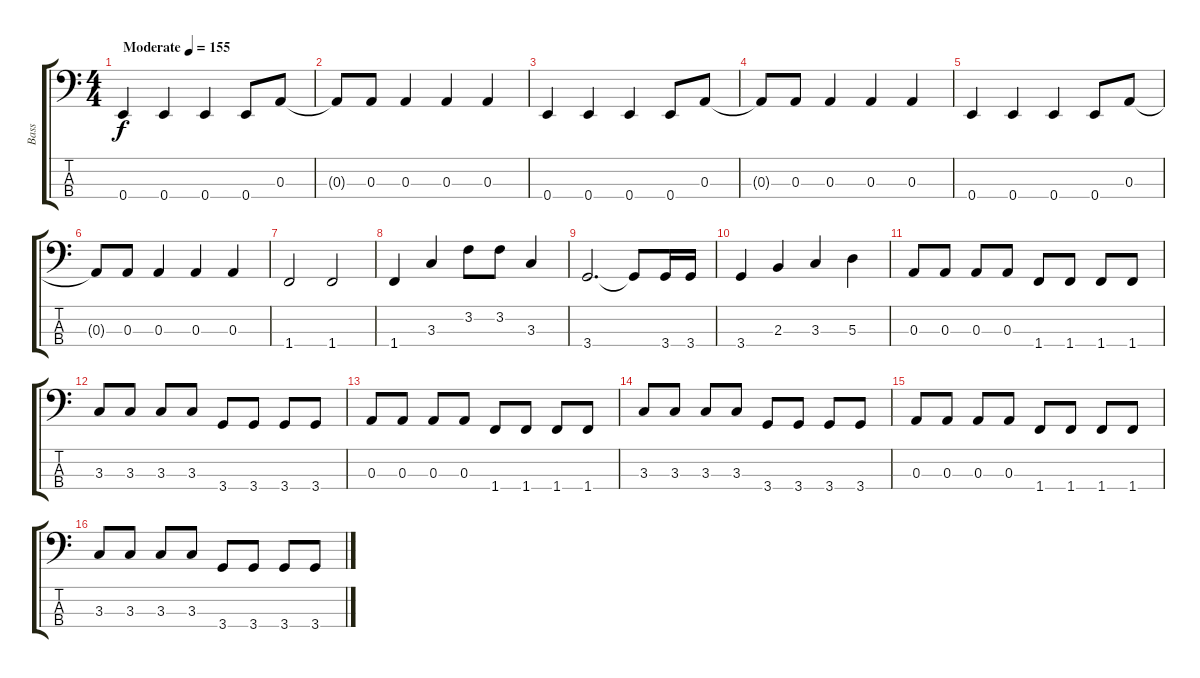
\track ("Bass" "Bass") {instrument electricbasspick}
\staff {score tabs}
\tuning (G2 D2 A1 E1) {hide}
\ts (4 4)
\tempo (155 "Moderate")
\clef f4
\ks c
0.4.4{dy f instrument electricbasspick} 0.4.4 0.4.4 0.4.8 0.3.8 |
0.3{t}.8 0.3.8 0.3.4 0.3.4 0.3.4 |
0.4.4 0.4.4 0.4.4 0.4.8 0.3.8 |
0.3{t}.8 0.3.8 0.3.4 0.3.4 0.3.4 |
0.4.4 0.4.4 0.4.4 0.4.8 0.3.8 |
0.3{t}.8 0.3.8 0.3.4 0.3.4 0.3.4 |
1.4.2 1.4.2 |
1.4.4 3.3.4 3.2.8 3.2.8 3.3.4 |
3.4.2{d} 3.4{t}.8 3.4.16 3.4.16 |
3.4.4 2.3.4 3.3.4 5.3.4 |
0.3.8 0.3.8 0.3.8 0.3.8 1.4.8 1.4.8 1.4.8 1.4.8 |
3.3.8 3.3.8 3.3.8 3.3.8 3.4.8 3.4.8 3.4.8 3.4.8 |
0.3.8 0.3.8 0.3.8 0.3.8 1.4.8 1.4.8 1.4.8 1.4.8 |
3.3.8 3.3.8 3.3.8 3.3.8 3.4.8 3.4.8 3.4.8 3.4.8 |
0.3.8 0.3.8 0.3.8 0.3.8 1.4.8 1.4.8 1.4.8 1.4.8 |
3.3.8 3.3.8 3.3.8 3.3.8 3.4.8 3.4.8 3.4.8 3.4.8
